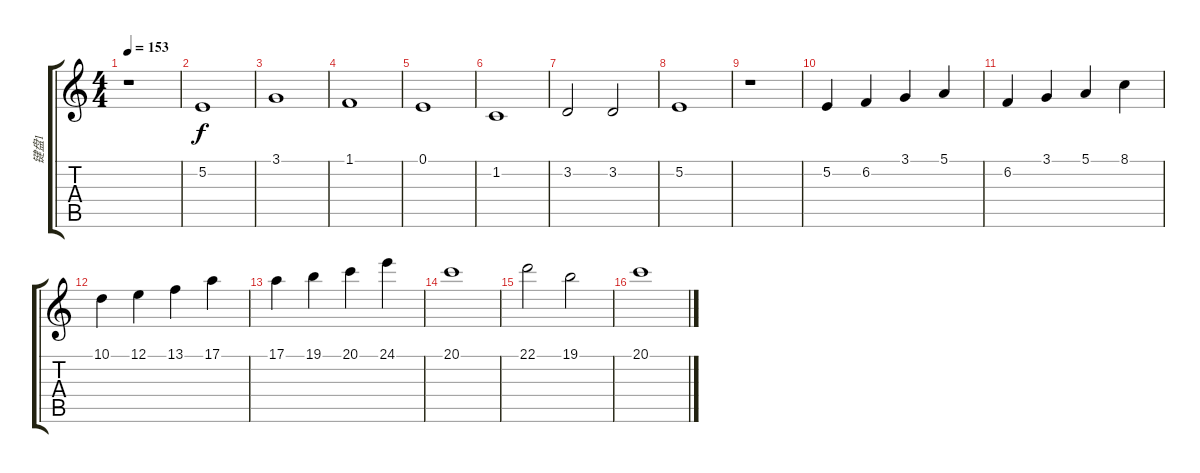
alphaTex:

\track ("键盘1" "键盘1") {instrument stringensemble2}
\staff {score tabs}
\tuning (E4 B3 G3 D3 A2 E2) {hide}
\ts (4 4)
\tempo 153
\clef g2
\ks c
r.1{dy f} |
5.2.1 |
3.1.1 |
1.1.1 |
0.1.1 |
1.2.1 |
3.2.2 3.2.2 |
5.2.1 |
r.1 |
5.2.4 6.2.4 3.1.4 5.1.4 |
6.2.4 3.1.4 5.1.4 8.1.4 |
10.1.4 12.1.4 13.1.4 17.1.4 |
17.1.4 19.1.4 20.1.4 24.1.4 |
20.1.1 |
22.1.2 19.1.2 |
20.1.1
